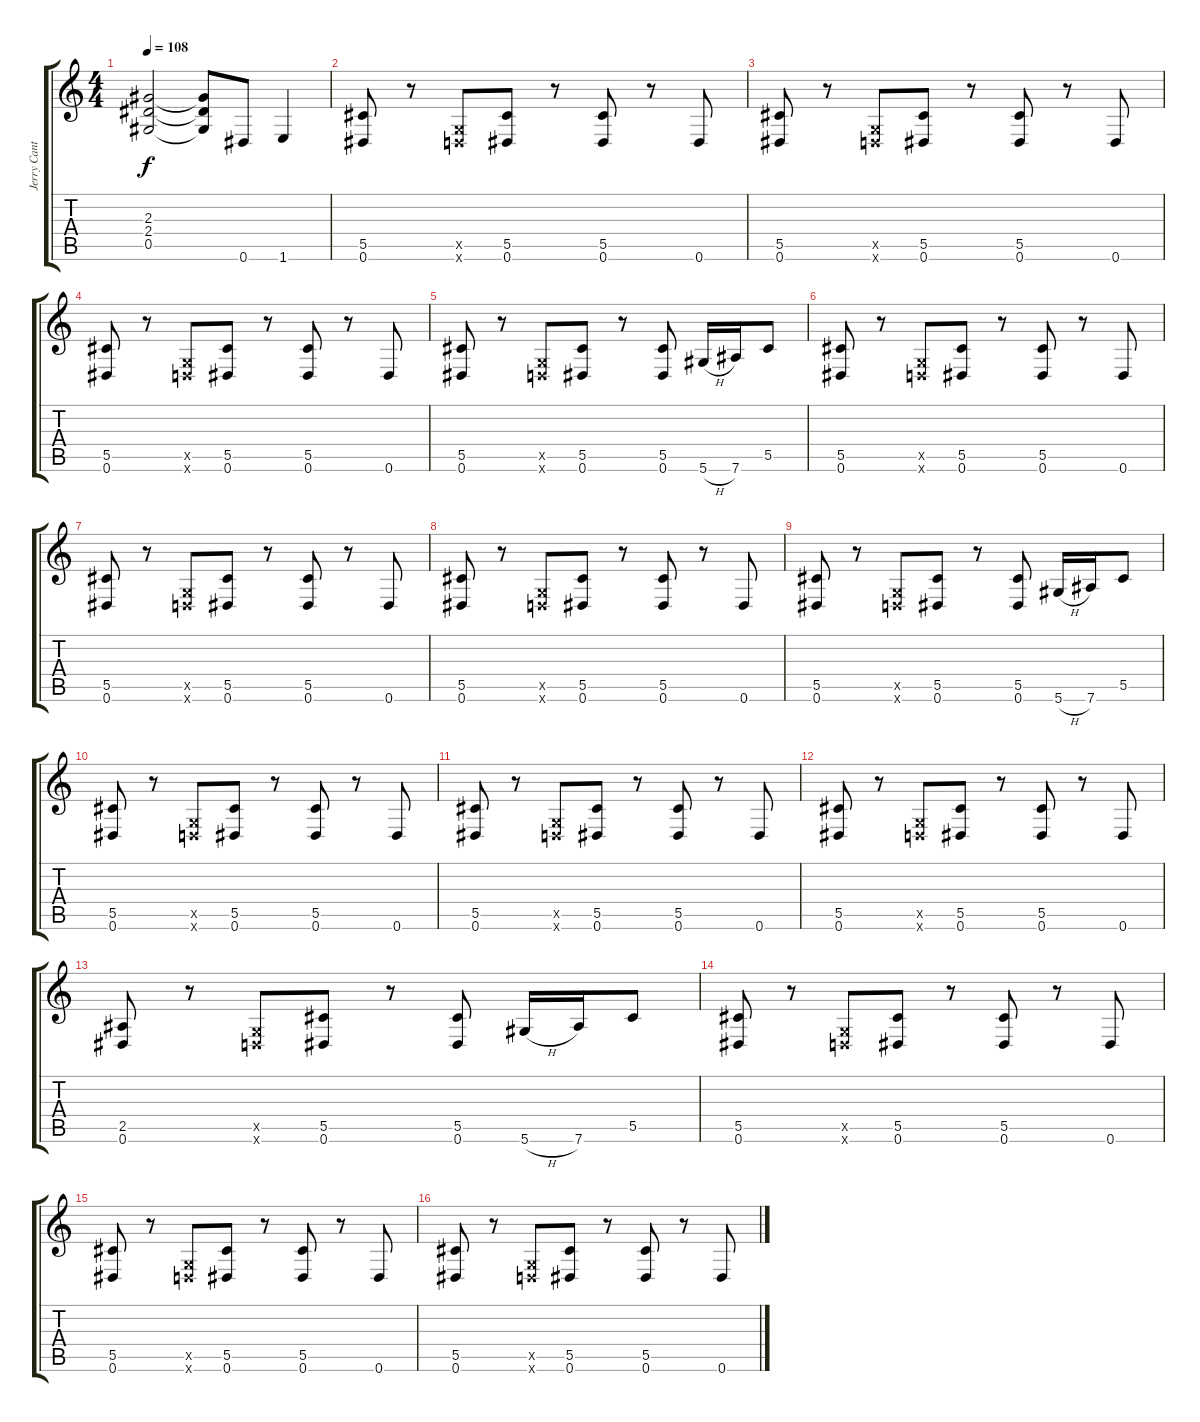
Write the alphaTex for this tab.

\track ("Jerry Cantrell - Guitar 2" "Jerry Cant") {instrument overdrivenguitar}
\staff {score tabs}
\tuning (Eb4 Bb3 Gb3 Db3 Ab2 Eb2) {hide}
\ts (4 4)
\tempo 108
\clef g2
\ks c
(2.3{t} 2.4{t} 0.5{t}).2{dy f} (2.3{t} 2.4{t} 0.5{t}).8 0.6.8 1.6.4 |
(5.5 0.6).8 r.8 (-1.5{x} -1.6{x}).8 (5.5 0.6).8 r.8 (5.5 0.6).8 r.8 0.6.8 |
(5.5 0.6).8 r.8 (-1.5{x} -1.6{x}).8 (5.5 0.6).8 r.8 (5.5 0.6).8 r.8 0.6.8 |
(5.5 0.6).8 r.8 (-1.5{x} -1.6{x}).8 (5.5 0.6).8 r.8 (5.5 0.6).8 r.8 0.6.8 |
(5.5 0.6).8 r.8 (-1.5{x} -1.6{x}).8 (5.5 0.6).8 r.8 (5.5 0.6).8 5.6{h}.16 7.6.16 5.5.8 |
(5.5 0.6).8 r.8 (-1.5{x} -1.6{x}).8 (5.5 0.6).8 r.8 (5.5 0.6).8 r.8 0.6.8 |
(5.5 0.6).8 r.8 (-1.5{x} -1.6{x}).8 (5.5 0.6).8 r.8 (5.5 0.6).8 r.8 0.6.8 |
(5.5 0.6).8 r.8 (-1.5{x} -1.6{x}).8 (5.5 0.6).8 r.8 (5.5 0.6).8 r.8 0.6.8 |
(5.5 0.6).8 r.8 (-1.5{x} -1.6{x}).8 (5.5 0.6).8 r.8 (5.5 0.6).8 5.6{h}.16 7.6.16 5.5.8 |
(5.5 0.6).8 r.8 (-1.5{x} -1.6{x}).8 (5.5 0.6).8 r.8 (5.5 0.6).8 r.8 0.6.8 |
(5.5 0.6).8 r.8 (-1.5{x} -1.6{x}).8 (5.5 0.6).8 r.8 (5.5 0.6).8 r.8 0.6.8 |
(5.5 0.6).8 r.8 (-1.5{x} -1.6{x}).8 (5.5 0.6).8 r.8 (5.5 0.6).8 r.8 0.6.8 |
(2.5 0.6).8 r.8 (-1.5{x} -1.6{x}).8 (5.5 0.6).8 r.8 (5.5 0.6).8 5.6{h}.16 7.6.16 5.5.8 |
(5.5 0.6).8 r.8 (-1.5{x} -1.6{x}).8 (5.5 0.6).8 r.8 (5.5 0.6).8 r.8 0.6.8 |
(5.5 0.6).8 r.8 (-1.5{x} -1.6{x}).8 (5.5 0.6).8 r.8 (5.5 0.6).8 r.8 0.6.8 |
(5.5 0.6).8 r.8 (-1.5{x} -1.6{x}).8 (5.5 0.6).8 r.8 (5.5 0.6).8 r.8 0.6.8
